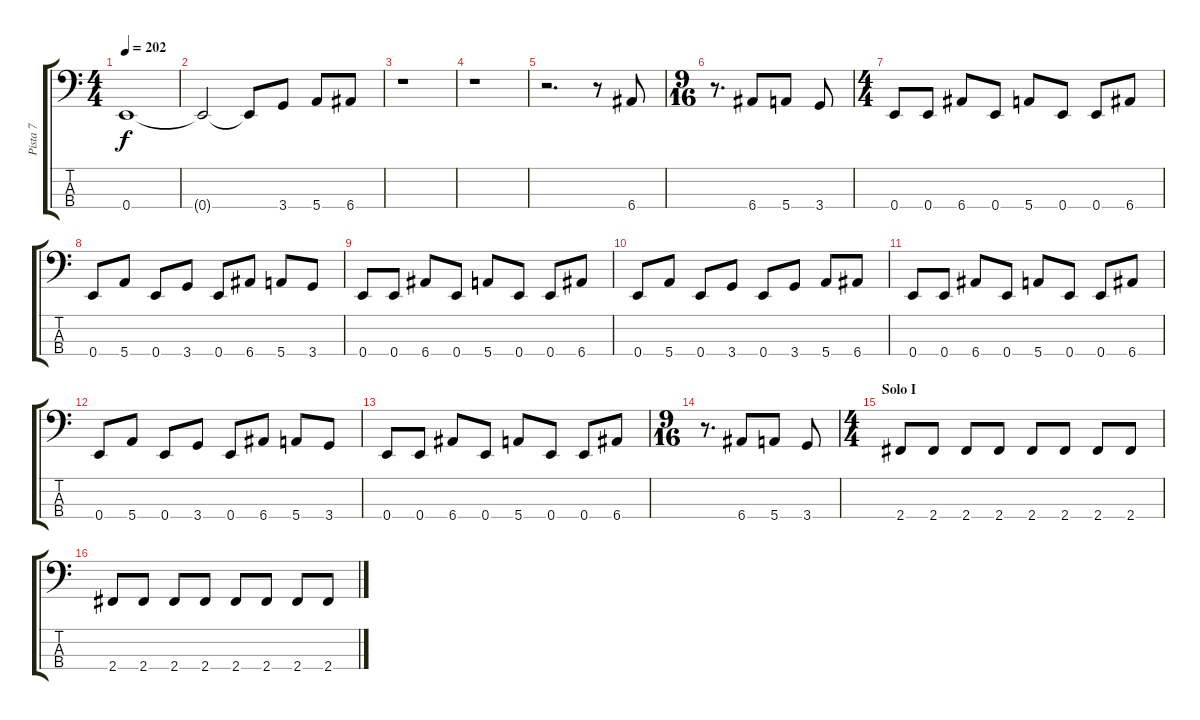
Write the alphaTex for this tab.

\track ("Pista 7" "Pista 7") {instrument electricbassfinger}
\staff {score tabs}
\tuning (G2 D2 A1 E1) {hide}
\ts (4 4)
\tempo 202
\clef f4
\ks c
0.4{t}.1{dy f} |
0.4{t}.2 0.4{t}.8 3.4.8 5.4.8 6.4.8 |
r.1 |
r.1 |
r.2{d} r.8 6.4.8 |
\ts (9 16)
r.8{d} 6.4.8 5.4.8 3.4.8 |
\ts (4 4)
0.4.8 0.4.8 6.4.8 0.4.8 5.4.8 0.4.8 0.4.8 6.4.8 |
0.4.8 5.4.8 0.4.8 3.4.8 0.4.8 6.4.8 5.4.8 3.4.8 |
0.4.8 0.4.8 6.4.8 0.4.8 5.4.8 0.4.8 0.4.8 6.4.8 |
0.4.8 5.4.8 0.4.8 3.4.8 0.4.8 3.4.8 5.4.8 6.4.8 |
0.4.8 0.4.8 6.4.8 0.4.8 5.4.8 0.4.8 0.4.8 6.4.8 |
0.4.8 5.4.8 0.4.8 3.4.8 0.4.8 6.4.8 5.4.8 3.4.8 |
0.4.8 0.4.8 6.4.8 0.4.8 5.4.8 0.4.8 0.4.8 6.4.8 |
\ts (9 16)
r.8{d} 6.4.8 5.4.8 3.4.8 |
\ts (4 4)
\section ("" "Solo I")
2.4.8 2.4.8 2.4.8 2.4.8 2.4.8 2.4.8 2.4.8 2.4.8 |
2.4.8 2.4.8 2.4.8 2.4.8 2.4.8 2.4.8 2.4.8 2.4.8
